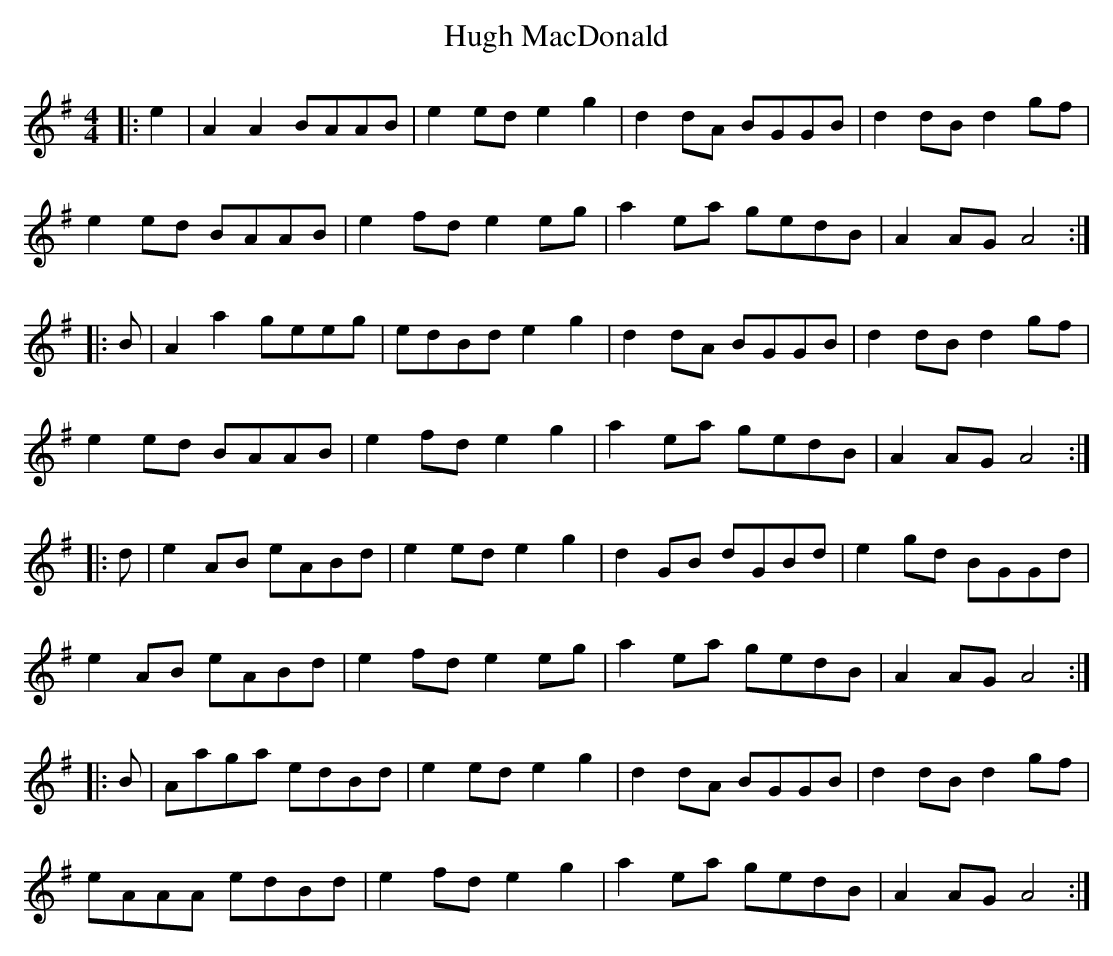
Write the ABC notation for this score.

X:1
T: Hugh MacDonald
M: 4/4
L: 1/8
K: Gmaj
|:e2|A2A2 BAAB|e2ed e2g2|d2dA BGGB|d2dB d2gf|
e2ed BAAB|e2fde2eg|a2ea gedB|A2 AG A4:|
|:B|A2a2 geeg|edBd e2g2|d2dA BGGB|d2dB d2gf|
e2ed BAAB|e2fd e2g2|a2ea gedB|A2 AG A4:|
|:d|e2 AB eABd|e2ed e2g2|d2GB dGBd|e2gd BGGd|
e2 AB eABd|e2fd e2eg|a2ea gedB|A2 AG A4:|
|:B|Aaga edBd|e2ed e2g2|d2dA BGGB |d2dB d2gf|
eAAA edBd|e2fd e2g2|a2ea gedB|A2 AG A4:|
